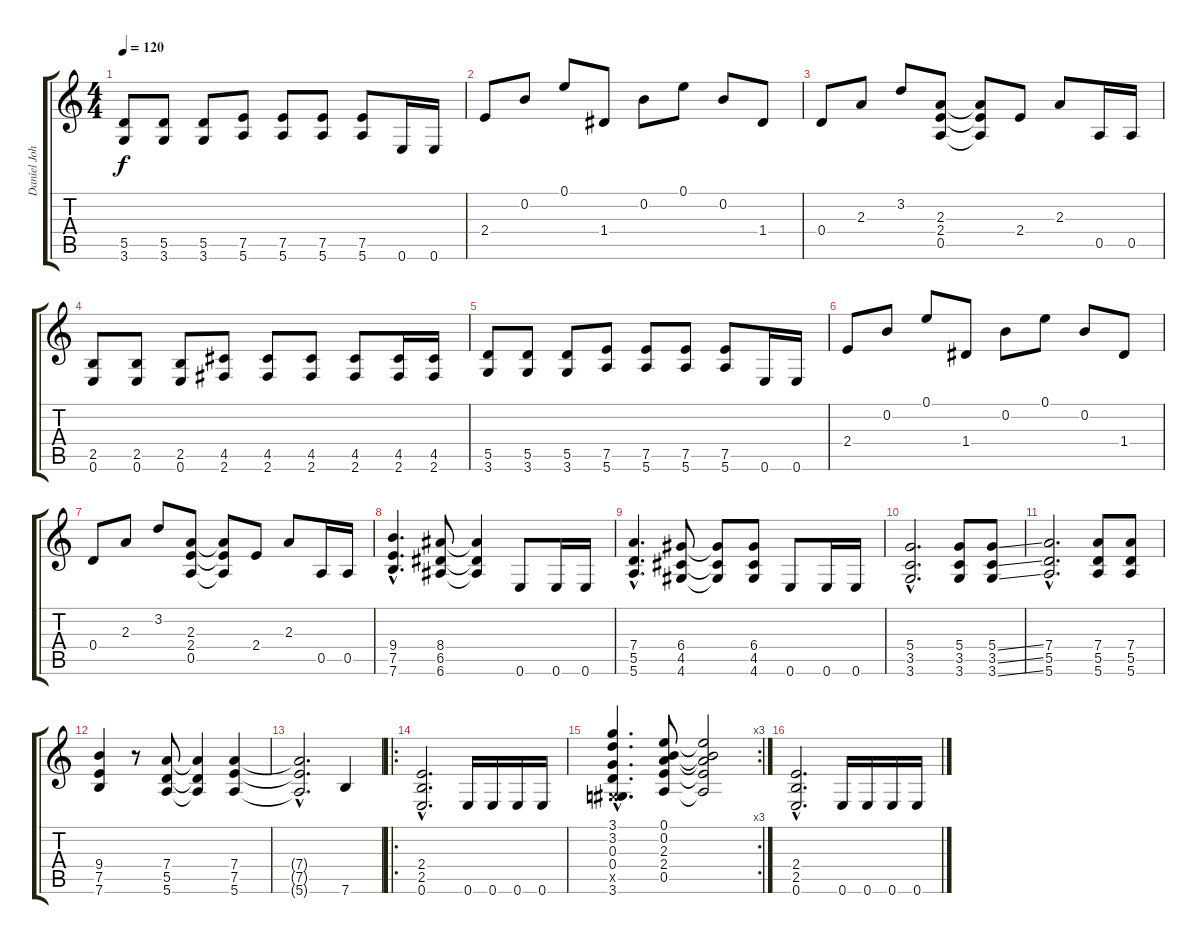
\track ("Daniel Johns (gtr2)" "Daniel Joh") {instrument distortionguitar}
\staff {score tabs}
\tuning (E4 B3 G3 D3 A2 E2) {hide}
\ts (4 4)
\tempo 120
\clef g2
\ks c
(5.5 3.6).8{dy f} (5.5 3.6).8 (5.5 3.6).8 (7.5 5.6).8 (7.5 5.6).8 (7.5 5.6).8 (7.5 5.6).8 0.6.16 0.6.16 |
2.4.8 0.2.8 0.1.8 1.4.8 0.2.8 0.1.8 0.2.8 1.4.8 |
0.4.8 2.3.8 3.2.8 (2.3 2.4 0.5).8 (2.3{t} 2.4{t} 0.5{t}).8 2.4.8 2.3.8 0.5.16 0.5.16 |
(2.5 0.6).8 (2.5 0.6).8 (2.5 0.6).8 (4.5 2.6).8 (4.5 2.6).8 (4.5 2.6).8 (4.5 2.6).8 (4.5 2.6).16 (4.5 2.6).16 |
(5.5 3.6).8 (5.5 3.6).8 (5.5 3.6).8 (7.5 5.6).8 (7.5 5.6).8 (7.5 5.6).8 (7.5 5.6).8 0.6.16 0.6.16 |
2.4.8 0.2.8 0.1.8 1.4.8 0.2.8 0.1.8 0.2.8 1.4.8 |
0.4.8 2.3.8 3.2.8 (2.3 2.4 0.5).8 (2.3{t} 2.4{t} 0.5{t}).8 2.4.8 2.3.8 0.5.16 0.5.16 |
(9.4{hac} 7.5{hac} 7.6{hac}).4{d} (8.4 6.5 6.6).8 (8.4{t} 6.5{t} 6.6{t}).4 0.6.8 0.6.16 0.6.16 |
(7.4{hac} 5.5{hac} 5.6{hac}).4{d} (6.4 4.5 4.6).8 (6.4{t} 4.5{t} 4.6{t}).8 (6.4 4.5 4.6).8 0.6.8 0.6.16 0.6.16 |
(5.4{hac} 3.5{hac} 3.6{hac}).2{d} (5.4 3.5 3.6).8 (5.4{ss} 3.5{ss} 3.6{ss}).8 |
(7.4{hac} 5.5{hac} 5.6{hac}).2{d} (7.4 5.5 5.6).8 (7.4 5.5 5.6).8 |
(9.4 7.5 7.6).4 r.8 (7.4 5.5 5.6).8 (7.4{t} 5.5{t} 5.6{t}).4 (7.4 7.5 5.6).4 |
(7.4{hac t} 7.5{hac t} 5.6{hac t}).2{d} 7.6.4 |
\ro
(2.4{hac} 2.5{hac} 0.6{hac}).2{d} 0.6.16 0.6.16 0.6.16 0.6.16 |
\rc 3
(3.1{hac} 3.2{hac} 0.3{hac} 0.4{hac} -1.5{hac x} 3.6{hac}).4{d} (0.1 0.2 2.3 2.4 0.5).8 (0.1{t} 0.2{t} 2.3{t} 2.4{t} 0.5{t}).2 |
(2.4{hac} 2.5{hac} 0.6{hac}).2{d} 0.6.16 0.6.16 0.6.16 0.6.16
